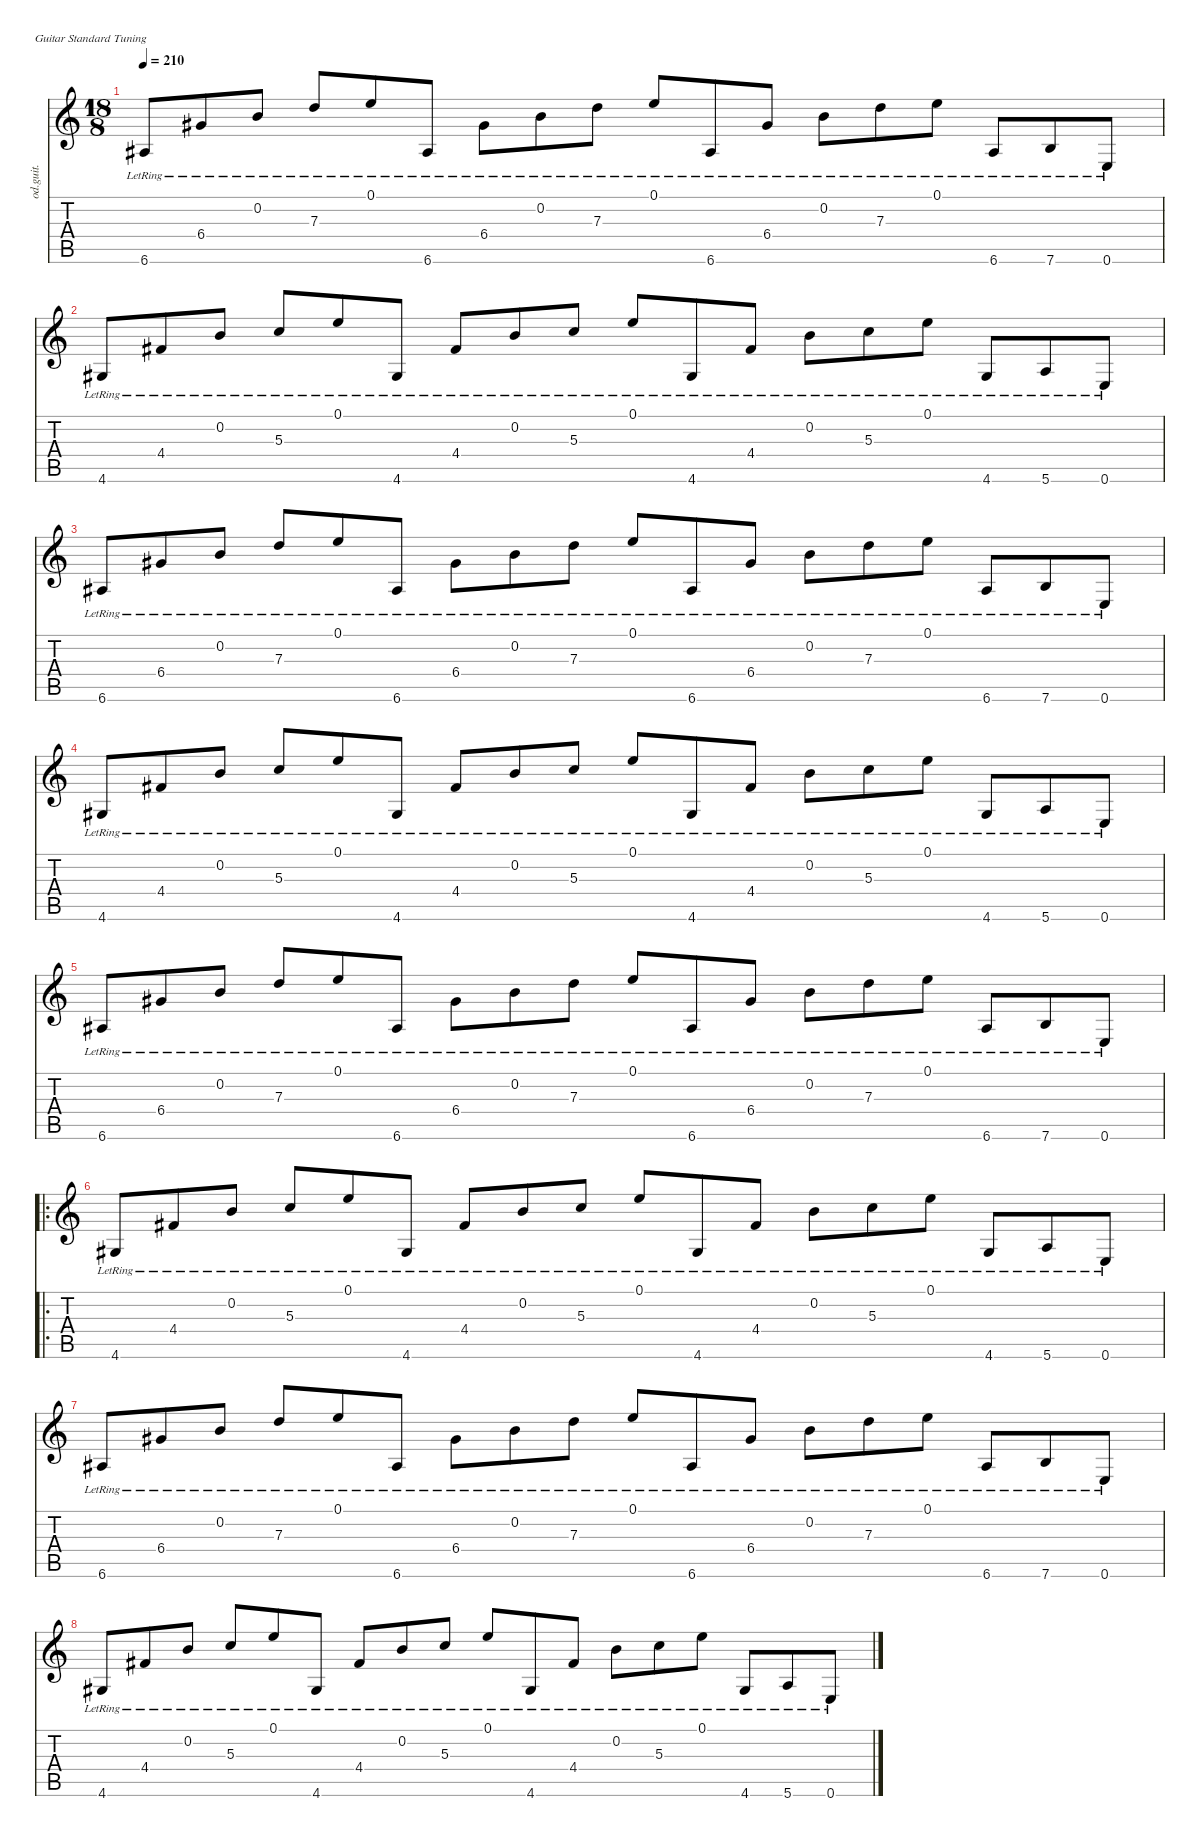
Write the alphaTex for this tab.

\defaultSystemsLayout 4
\hideDynamics
\bracketExtendMode nobrackets
\otherSystemsTrackNameOrientation horizontal
\track ("Guitar" "od.guit.") {instrument overdrivenguitar}
\staff {score tabs}
\tuning (E4 B3 G3 D3 A2 E2)
\ts (18 8)
\tempo 210
\clef g2
\ks c
6.6{lr acc #}.8{dy f beam Up} 6.4{lr acc #}.8{beam Up} 0.2{lr}.8{beam Up} 7.3{lr}.8{beam Up} 0.1{lr}.8{beam Up} 6.6{lr acc #}.8{beam Up} 6.4{lr acc #}.8{beam Down} 0.2{lr}.8{beam Down} 7.3{lr}.8{beam Down} 0.1{lr}.8{beam Up} 6.6{lr acc #}.8{beam Up} 6.4{lr acc #}.8{beam Up} 0.2{lr}.8{beam Down} 7.3{lr}.8{beam Down} 0.1{lr}.8{beam Down} 6.6{lr acc #}.8{beam Up} 7.6{lr}.8{beam Up} 0.6{lr}.8{beam Up} |
4.6{lr acc #}.8{beam Up} 4.4{lr acc #}.8{beam Up} 0.2{lr}.8{beam Up} 5.3{lr}.8{beam Up} 0.1{lr}.8{beam Up} 4.6{lr acc #}.8{beam Up} 4.4{lr acc #}.8{beam Up} 0.2{lr}.8{beam Up} 5.3{lr}.8{beam Up} 0.1{lr}.8{beam Up} 4.6{lr acc #}.8{beam Up} 4.4{lr acc #}.8{beam Up} 0.2{lr}.8{beam Down} 5.3{lr}.8{beam Down} 0.1{lr}.8{beam Down} 4.6{lr acc #}.8{beam Up} 5.6{lr}.8{beam Up} 0.6{lr}.8{beam Up} |
6.6{lr acc #}.8{beam Up} 6.4{lr acc #}.8{beam Up} 0.2{lr}.8{beam Up} 7.3{lr}.8{beam Up} 0.1{lr}.8{beam Up} 6.6{lr acc #}.8{beam Up} 6.4{lr acc #}.8{beam Down} 0.2{lr}.8{beam Down} 7.3{lr}.8{beam Down} 0.1{lr}.8{beam Up} 6.6{lr acc #}.8{beam Up} 6.4{lr acc #}.8{beam Up} 0.2{lr}.8{beam Down} 7.3{lr}.8{beam Down} 0.1{lr}.8{beam Down} 6.6{lr acc #}.8{beam Up} 7.6{lr}.8{beam Up} 0.6{lr}.8{beam Up} |
4.6{lr acc #}.8{beam Up} 4.4{lr acc #}.8{beam Up} 0.2{lr}.8{beam Up} 5.3{lr}.8{beam Up} 0.1{lr}.8{beam Up} 4.6{lr acc #}.8{beam Up} 4.4{lr acc #}.8{beam Up} 0.2{lr}.8{beam Up} 5.3{lr}.8{beam Up} 0.1{lr}.8{beam Up} 4.6{lr acc #}.8{beam Up} 4.4{lr acc #}.8{beam Up} 0.2{lr}.8{beam Down} 5.3{lr}.8{beam Down} 0.1{lr}.8{beam Down} 4.6{lr acc #}.8{beam Up} 5.6{lr}.8{beam Up} 0.6{lr}.8{beam Up} |
6.6{lr acc #}.8{beam Up} 6.4{lr acc #}.8{beam Up} 0.2{lr}.8{beam Up} 7.3{lr}.8{beam Up} 0.1{lr}.8{beam Up} 6.6{lr acc #}.8{beam Up} 6.4{lr acc #}.8{beam Down} 0.2{lr}.8{beam Down} 7.3{lr}.8{beam Down} 0.1{lr}.8{beam Up} 6.6{lr acc #}.8{beam Up} 6.4{lr acc #}.8{beam Up} 0.2{lr}.8{beam Down} 7.3{lr}.8{beam Down} 0.1{lr}.8{beam Down} 6.6{lr acc #}.8{beam Up} 7.6{lr}.8{beam Up} 0.6{lr}.8{beam Up} |
\ro
4.6{lr acc #}.8{beam Up} 4.4{lr acc #}.8{beam Up} 0.2{lr}.8{beam Up} 5.3{lr}.8{beam Up} 0.1{lr}.8{beam Up} 4.6{lr acc #}.8{beam Up} 4.4{lr acc #}.8{beam Up} 0.2{lr}.8{beam Up} 5.3{lr}.8{beam Up} 0.1{lr}.8{beam Up} 4.6{lr acc #}.8{beam Up} 4.4{lr acc #}.8{beam Up} 0.2{lr}.8{beam Down} 5.3{lr}.8{beam Down} 0.1{lr}.8{beam Down} 4.6{lr acc #}.8{beam Up} 5.6{lr}.8{beam Up} 0.6{lr}.8{beam Up} |
6.6{lr acc #}.8{beam Up} 6.4{lr acc #}.8{beam Up} 0.2{lr}.8{beam Up} 7.3{lr}.8{beam Up} 0.1{lr}.8{beam Up} 6.6{lr acc #}.8{beam Up} 6.4{lr acc #}.8{beam Down} 0.2{lr}.8{beam Down} 7.3{lr}.8{beam Down} 0.1{lr}.8{beam Up} 6.6{lr acc #}.8{beam Up} 6.4{lr acc #}.8{beam Up} 0.2{lr}.8{beam Down} 7.3{lr}.8{beam Down} 0.1{lr}.8{beam Down} 6.6{lr acc #}.8{beam Up} 7.6{lr}.8{beam Up} 0.6{lr}.8{beam Up} |
4.6{lr acc #}.8{beam Up} 4.4{lr acc #}.8{beam Up} 0.2{lr}.8{beam Up} 5.3{lr}.8{beam Up} 0.1{lr}.8{beam Up} 4.6{lr acc #}.8{beam Up} 4.4{lr acc #}.8{beam Up} 0.2{lr}.8{beam Up} 5.3{lr}.8{beam Up} 0.1{lr}.8{beam Up} 4.6{lr acc #}.8{beam Up} 4.4{lr acc #}.8{beam Up} 0.2{lr}.8{beam Down} 5.3{lr}.8{beam Down} 0.1{lr}.8{beam Down} 4.6{lr acc #}.8{beam Up} 5.6{lr}.8{beam Up} 0.6{lr}.8{beam Up}
